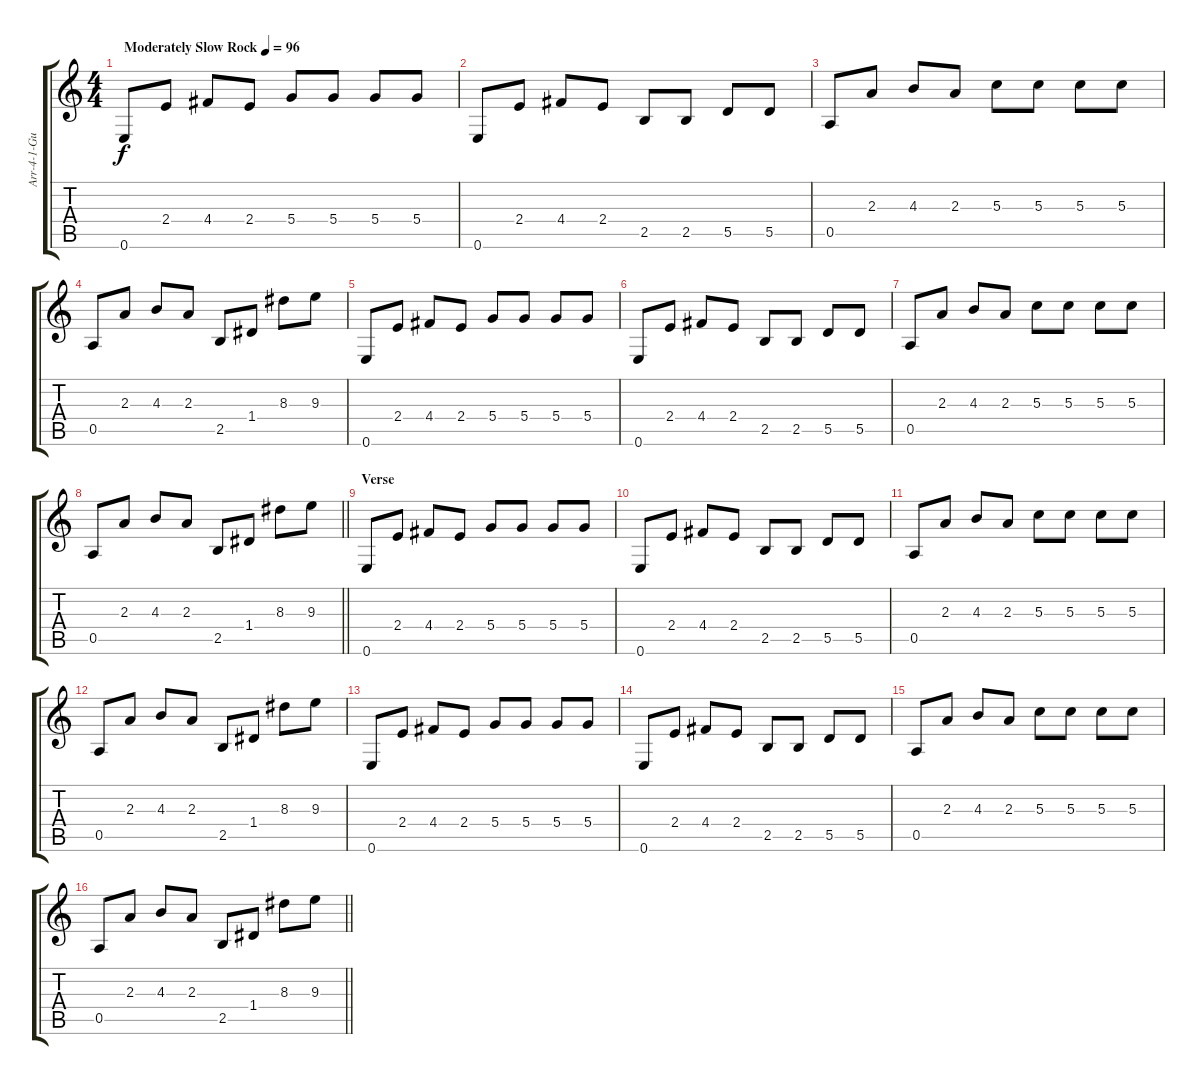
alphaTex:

\track ("Arr-4-1-Guitar" "Arr-4-1-Gu") {mute instrument acousticguitarsteel}
\staff {score tabs}
\tuning (E4 B3 G3 D3 A2 E2) {hide}
\ts (4 4)
\tempo (96 "Moderately Slow Rock")
\clef g2
\ks c
0.6.8{dy f instrument acousticguitarsteel} 2.4.8 4.4.8 2.4.8 5.4.8 5.4.8 5.4.8 5.4.8 |
0.6.8 2.4.8 4.4.8 2.4.8 2.5.8 2.5.8 5.5.8 5.5.8 |
0.5.8 2.3.8 4.3.8 2.3.8 5.3.8 5.3.8 5.3.8 5.3.8 |
0.5.8 2.3.8 4.3.8 2.3.8 2.5.8 1.4.8 8.3.8 9.3.8 |
0.6.8 2.4.8 4.4.8 2.4.8 5.4.8 5.4.8 5.4.8 5.4.8 |
0.6.8 2.4.8 4.4.8 2.4.8 2.5.8 2.5.8 5.5.8 5.5.8 |
0.5.8 2.3.8 4.3.8 2.3.8 5.3.8 5.3.8 5.3.8 5.3.8 |
\barLineRight lightlight
0.5.8 2.3.8 4.3.8 2.3.8 2.5.8 1.4.8 8.3.8 9.3.8 |
\section ("" "Verse")
0.6.8 2.4.8 4.4.8 2.4.8 5.4.8 5.4.8 5.4.8 5.4.8 |
0.6.8 2.4.8 4.4.8 2.4.8 2.5.8 2.5.8 5.5.8 5.5.8 |
0.5.8 2.3.8 4.3.8 2.3.8 5.3.8 5.3.8 5.3.8 5.3.8 |
0.5.8 2.3.8 4.3.8 2.3.8 2.5.8 1.4.8 8.3.8 9.3.8 |
0.6.8 2.4.8 4.4.8 2.4.8 5.4.8 5.4.8 5.4.8 5.4.8 |
0.6.8 2.4.8 4.4.8 2.4.8 2.5.8 2.5.8 5.5.8 5.5.8 |
0.5.8 2.3.8 4.3.8 2.3.8 5.3.8 5.3.8 5.3.8 5.3.8 |
\barLineRight lightlight
0.5.8 2.3.8 4.3.8 2.3.8 2.5.8 1.4.8 8.3.8 9.3.8
